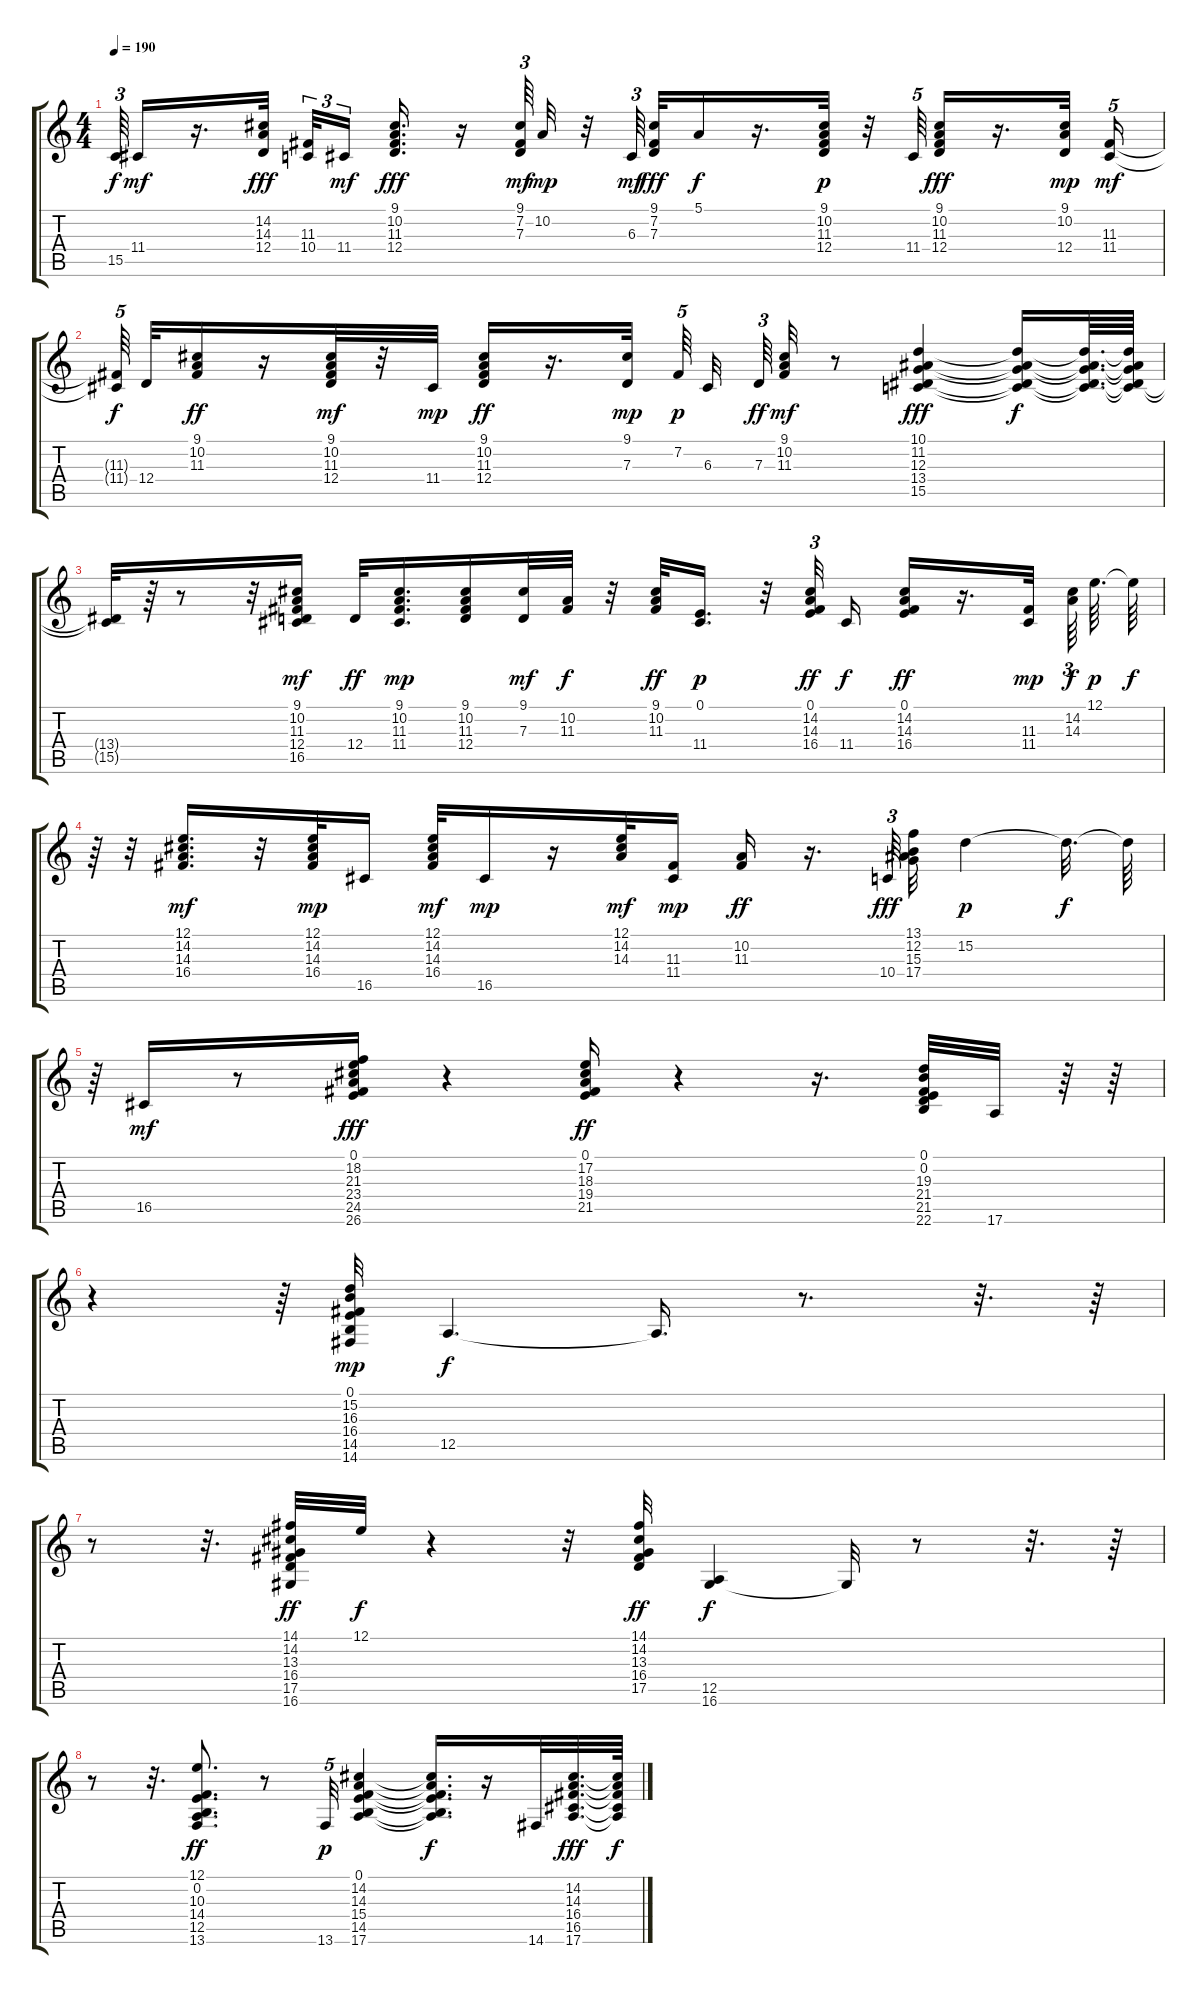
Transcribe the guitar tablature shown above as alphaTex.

\track "" {instrument acousticgrandpiano}
\staff {score tabs}
\tuning (E4 B3 G3 D3 A2 E2) {hide}
\ts (4 4)
\tempo 190
\clef g2
\ks c
15.5{t}.64{tu (3 2) dy f} 11.4.16{dy mf} r.16{d} (14.2 14.3 12.4).32{dy fff} (11.3 10.4).32{tu (3 2)} 11.4.16{tu (3 2) dy mf} (9.1 10.2 11.3 12.4).16{d dy fff} r.16 (9.1 7.2 7.3).64{tu (3 2) dy mf} 10.2.32{dy mp} r.32 6.3.64{tu (3 2) dy mf} (9.1 7.2 7.3).32{dy fff} 5.1.16{dy f} r.16{d} (9.1 10.2 11.3 12.4).32{dy p} r.32 11.4.64{tu (5 4)} (9.1 10.2 11.3 12.4).16{dy fff} r.16{d} (9.1 10.2 12.4).32{dy mp} (11.3 11.4).16{tu (5 4) dy mf} |
(11.3{t} 11.4{t}).64{tu (5 4) dy f} 12.4.32 (9.1 10.2 11.3).16{dy ff} r.16 (9.1 10.2 11.3 12.4).32{dy mf} r.32 11.4.32{dy mp} (9.1 10.2 11.3 12.4).16{dy ff} r.16{d} (9.1 7.3).32{dy mp} 7.2.64{tu (5 4) dy p} 6.3.32 7.3.64{tu (3 2) dy ff} (9.1 10.2 11.3).32{dy mf} r.8 (10.1 11.2 12.3 13.4 15.5).4{dy fff} (10.1{t} 11.2{t} 12.3{t} 13.4{t} 15.5{t}).16{dy f} (10.1{t} 11.2{t} 12.3{t} 13.4{t} 15.5{t}).64{d} (10.1{t} 11.2{t} 12.3{t} 13.4{t} 15.5{t}).64 |
(13.4{t} 15.5{t}).32 r.64 r.8 r.32 (9.1 10.2 11.3 12.4 16.5).16{dy mf} 12.4.32{dy ff} (9.1 10.2 11.3 11.4).16{d dy mp} (9.1 10.2 11.3 12.4).16 (9.1 7.3).32{dy mf} (10.2 11.3).32{dy f} r.32 (9.1 10.2 11.3).32{dy ff} (0.1 11.4).16{d dy p} r.32 (0.1 14.2 14.3 16.4).32{tu (3 2) dy ff} 11.4.16{dy f} (0.1 14.2 14.3 16.4).16{dy ff} r.16{d} (11.3 11.4).32{dy mp} (14.2 14.3).64{tu (3 2) dy f} 12.1.64{d dy p} 12.1{t}.64{dy f} |
r.64 r.32 (12.1 14.2 14.3 16.4).16{d dy mf} r.32 (12.1 14.2 14.3 16.4).32{dy mp} 16.5.16 (12.1 14.2 14.3 16.4).32{dy mf} 16.5.16{dy mp} r.16 (12.1 14.2 14.3).32{dy mf} (11.3 11.4).16{dy mp} (10.2 11.3).16{dy ff} r.16{d} 10.4.64{tu (3 2) dy fff} (13.1 12.2 15.3 17.4).32 15.2.4{dy p} 15.2{t}.32{d dy f} 15.2{t}.64 |
r.64 16.5.16{dy mf} r.8 (0.1 18.2 21.3 23.4 24.5 26.6).16{dy fff} r.4 (0.1 17.2 18.3 19.4 21.5).16{dy ff} r.4 r.16{d} (0.1 0.2 19.3 21.4 21.5 22.6).32 17.6.32 r.64 r.64 |
r.4 r.64 (0.1 15.2 16.3 16.4 14.5 14.6).32{dy mp} 12.5.4{d dy f} 12.5{t}.16{d} r.8{d} r.32{d} r.64 |
r.8 r.32{d} (14.1 14.2 13.3 16.4 17.5 16.6).32{dy ff} 12.1.32{dy f} r.4 r.32 (14.1 14.2 13.3 16.4 17.5).32{dy ff} (12.5 16.6).4{dy f} 16.6{t}.32 r.8 r.32{d} r.64 |
r.8 r.32{d} (12.1 0.2 10.3 14.4 12.5 13.6).8{d dy ff} r.8 13.6.32{tu (5 4) dy p} (0.1 14.2 14.3 15.4 14.5 17.6).4 (0.1{t} 14.2{t} 14.3{t} 15.4{t} 14.5{t} 17.6{t}).16{d dy f} r.16 14.6.32 (14.2 14.3 16.4 16.5 17.6).32{d dy fff} (14.2{t} 14.3{t} 16.4{t} 16.5{t} 17.6{t}).64{dy f}
